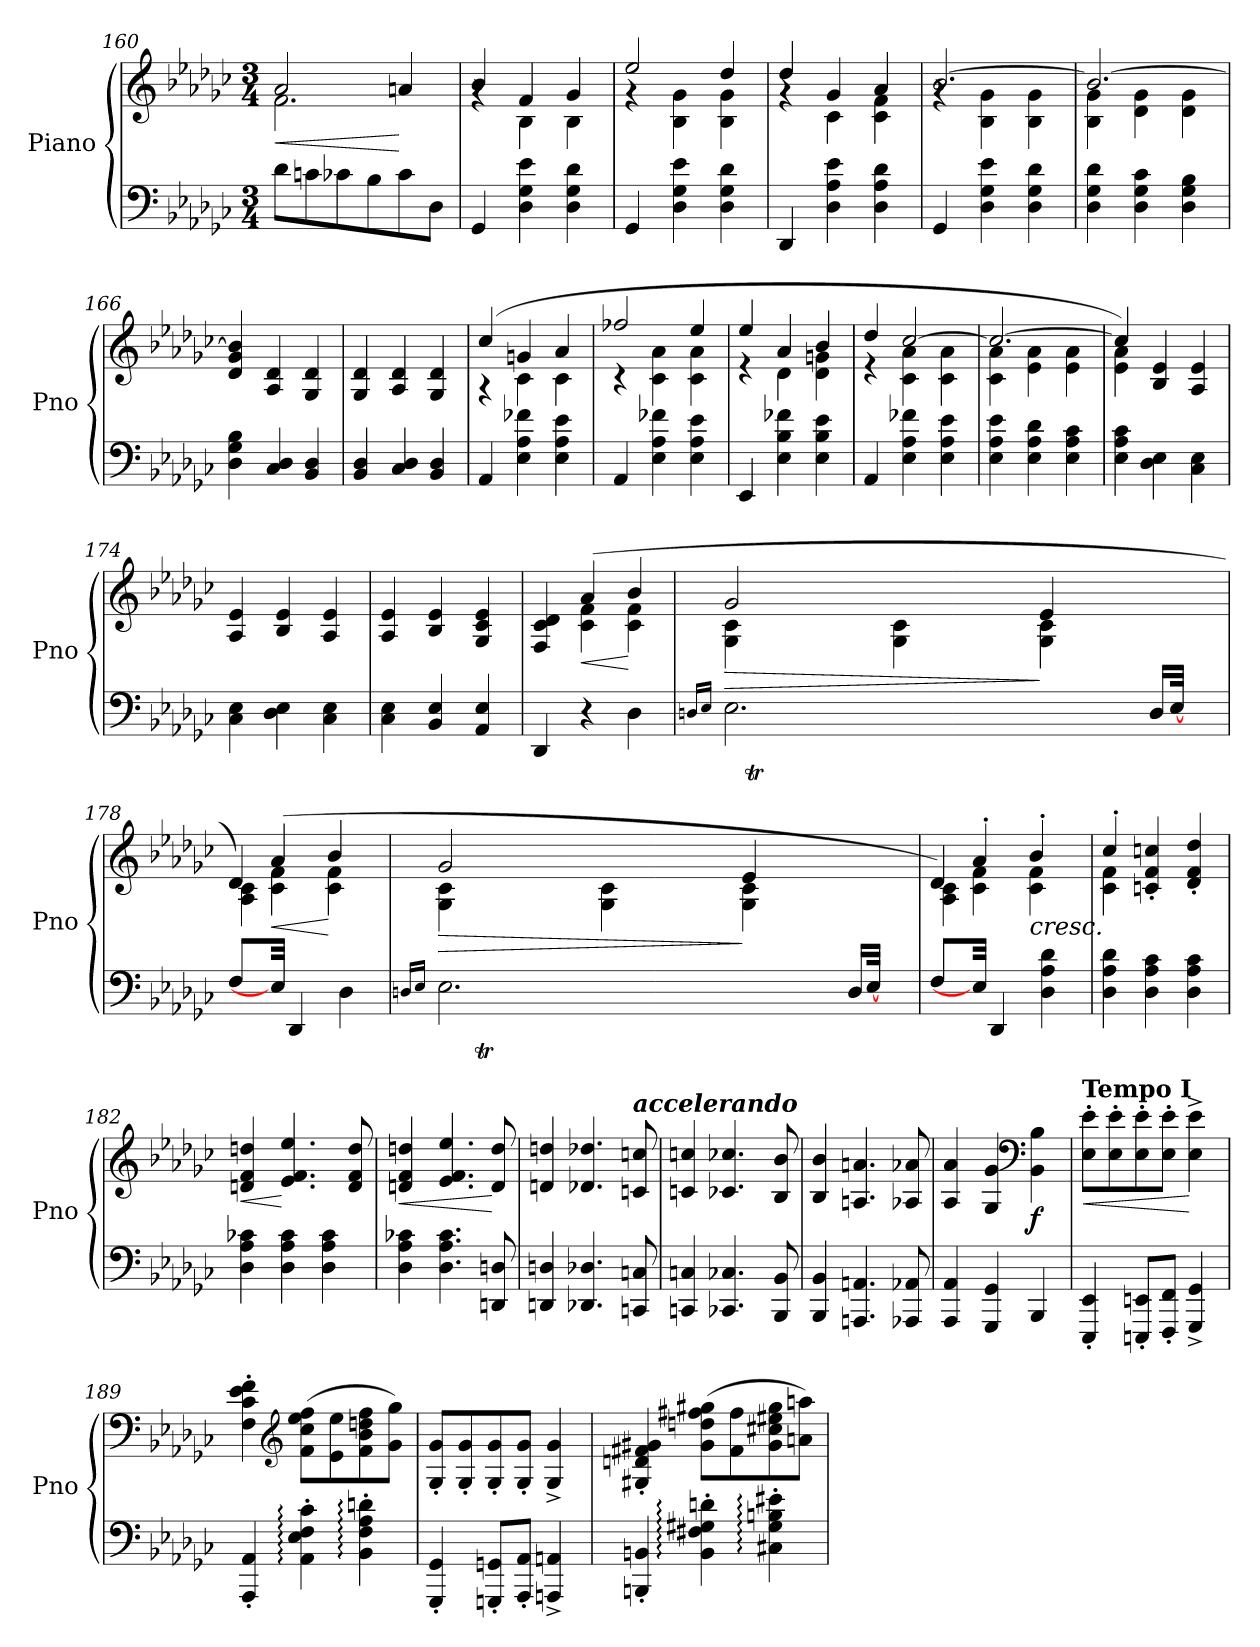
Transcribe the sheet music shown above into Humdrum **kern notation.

**kern	**kern	**dynam
*part1	*part1	*part1
*staff2	*staff1	*staff1/2
*I"Piano	*	*
*I'Pno	*	*
*clefF4	*clefG2	*
*k[b-e-a-d-g-c-]	*k[b-e-a-d-g-c-]	*
*M3/4	*M3/4	*
=160	=160	=160
!	!	!LO:HP:b
*	*^	*
8d-\L	2a-/	2.f\	<
8cn\	.	.	.
8c-X\	.	.	.
8B-\	.	.	.
8c-\	4an/	.	[
8D-\J	.	.	.
=161	=161	=161	=161
4GG-/	4b-/	4rg	.
4D-\ 4G-\ 4e-\	4f/	4B-\	.
4D-\ 4G-\ 4d-\	4g-/	4B-\	.
=162	=162	=162	=162
4GG-/	2ee-/	4rg	.
4D-\ 4G-\ 4e-\	.	4B-\ 4g-\	.
4D-\ 4G-\ 4d-\	4dd-/	4B-\ 4g-\	.
=163	=163	=163	=163
4DD-/	4dd-/	4rg	.
4D-\ 4A-\ 4e-\	4g-/	4c-\	.
4D-\ 4A-\ 4d-\	4a-/	4c-\ 4f\	.
=164	=164	=164	=164
4GG-/	[2.b-/	4rg	.
4D-\ 4G-\ 4e-\	.	4B-\ 4g-\	.
4D-\ 4G-\ 4d-\	.	4B-\ 4g-\	.
!!LO:LB:g=z	!!
=165	=165	=165	=165
4D-\ 4G-\ 4d-\	2.b-/_	4B-\ 4g-\	.
4D-\ 4G-\ 4c-\	.	4d-\ 4g-\	.
4D-\ 4G-\ 4B-\	.	4d-\ 4g-\	.
*	*v	*v	*
=166	=166	=166
4D-\ 4G-\ 4B-\	4d-/ 4g-/ 4b-/]	.
4C-/ 4D-/	4A-/ 4d-/	.
4BB-/ 4D-/	4G-/ 4d-/	.
!!LO:PB:g=z
=167	=167	=167
4BB-/ 4D-/	4G-/ 4d-/	.
4C-/ 4D-/	4A-/ 4d-/	.
4BB-/ 4D-/	4G-/ 4d-/	.
=168	=168	=168
*	*^	*
4AA-/	(>4cc-/	4r	.
4E-\ 4A-\ 4f-X\	4gn/	4c-\	.
4E-\ 4A-\ 4e-\	4a-/	4c-\	.
=169	=169	=169	=169
4AA-/	2ff-X/	4r	.
4E-\ 4A-\ 4f-X\	.	4c-\ 4a-\	.
4E-\ 4A-\ 4e-\	4ee-/	4c-\ 4a-\	.
=170	=170	=170	=170
4EE-/	4ee-/	4r	.
4E-\ 4B-\ 4f-X\	4a-/	4d-\	.
4E-\ 4B-\ 4e-\	4b-/	4d-\ 4gn\	.
=171	=171	=171	=171
4AA-/	4dd-/	4r	.
4E-\ 4A-\ 4f-X\	[2cc-/	4c-\ 4a-\	.
4E-\ 4A-\ 4e-\	.	4c-\ 4a-\	.
=172	=172	=172	=172
4E-\ 4A-\ 4e-\	2.cc-/_	4c-\ 4a-\	.
4E-\ 4A-\ 4d-\	.	4e-\ 4a-\	.
4E-\ 4A-\ 4c-\	.	4e-\ 4a-\	.
=173	=173	=173	=173
4E-\ 4A-\ 4c-\	4cc-/])	4e-\ 4a-\	.
4D-\ 4E-\	4B-/ 4e-/	2ryy	.
4C-\ 4E-\	4A-/ 4e-/	.	.
*	*v	*v	*
!!LO:LB:g=z
=174	=174	=174
4C-\ 4E-\	4A-/ 4e-/	.
4D-\ 4E-\	4B-/ 4e-/	.
4C-\ 4E-\	4A-/ 4e-/	.
=175	=175	=175
4C-\ 4E-\	4A-/ 4e-/	.
4BB-/ 4E-/	4B-/ 4e-/	.
4AA-/ 4E-/	4G-/ 4c-/ 4e-/	.
!!LO:LB:g=z
=176	=176	=176
*	*^	*
4DD-/	4F/ 4c-/ 4d-/	4ryy	.
!	!	!	!LO:HP:b
4r	(>4a-/	4c-\ 4f\	<
4D-\	4b-/	4c-\ 4f\	[
=177	=177	=177	=177
16qDn/LL	.	.	.
16qE-/JJ	.	.	.
*^	*	*	*
!	!	!	!	!LO:HP:b
2.E-\	32DtLLLyy	2g-/	4G-\ 4c-\	>
.	32E-yy	.	.	.
.	32Fyy	.	.	.
.	32E-yy	.	.	.
.	32Fyy	.	.	.
.	32E-yy	.	.	.
.	32Fyy	.	.	.
.	32E-JJJyy	.	.	.
.	32FLLLyy	.	4G-\ 4c-\	.
.	32E-yy	.	.	.
.	32Fyy	.	.	.
.	32E-yy	.	.	.
.	32Fyy	.	.	.
.	32E-yy	.	.	.
.	32Fyy	.	.	.
.	32E-JJJyy	.	.	.
.	32FLLLyy	4e-/	4G-\ 4c-\	]
.	32E-yy	.	.	.
.	32Fyy	.	.	.
.	32E-yy	.	.	.
.	32Fyy	.	.	.
.	32E-JJJyy	.	.	.
.	16D/LL	.	.	.
16ryy	[32E-/JJ	16ryy	32ryy	.
.	8ryy	.	8ryy	.
16ryy	.	16ryy	.	.
32ryy	.	32ryy	.	.
*v	*v	*	*	*
=178	=178	=178	=178
4F\	4d-/)	4A-\ 4c-\	.
!	!	!	!LO:HP:b
32E-/JJ]	(>4a-/	4c-\ 4f\	<
4DD-/	.	.	.
.	4b-/	4c-\ 4f\	[
4D-\	.	.	.
.	32ryy	32ryy	.
!!LO:LB:g=z	!!
=179	=179	=179	=179
16qDn/LL	.	.	.
16qE-/JJ	.	.	.
*^	*	*	*
!	!	!	!	!LO:HP:b
2.E-\	32DLLLyy	2g-/	4G-\ 4c-\	>
.	32E-Tyy	.	.	.
.	32Fyy	.	.	.
.	32E-yy	.	.	.
.	32Fyy	.	.	.
.	32E-yy	.	.	.
.	32Fyy	.	.	.
.	32E-JJJyy	.	.	.
.	32FLLLyy	.	4G-\ 4c-\	.
.	32E-yy	.	.	.
.	32Fyy	.	.	.
.	32E-yy	.	.	.
.	32Fyy	.	.	.
.	32E-yy	.	.	.
.	32Fyy	.	.	.
.	32E-JJJyy	.	.	.
.	32FLLLyy	4e-/	4G-\ 4c-\	]
.	32E-yy	.	.	.
.	32Fyy	.	.	.
.	32E-yy	.	.	.
.	32Fyy	.	.	.
.	32E-JJJyy	.	.	.
.	16D/LL	.	.	.
16ryy	[32E-/JJ	16ryy	32ryy	.
.	8ryy	.	8ryy	.
16ryy	.	16ryy	.	.
32ryy	.	32ryy	.	.
*v	*v	*	*	*
=180	=180	=180	=180
4F\	4d-/)	4A-\ 4c-\	.
32E-/JJ]	4a-'/	4c-\ 4f\	.
4DD-/	.	.	.
!	!	!	!LO:HP:b
.	4b-'/	4c-\ 4f\	<
4D-\ 4A-\ 4d-\	.	.	.
.	32ryy	32ryy	.
=181	=181	=181	=181
4D-\ 4A-\ 4d-\	4cc-'/	4c-\ 4f\	.
4D-\ 4A-\ 4c-\	4cn/' 4f/' 4ccn/'	2ryy	.
4D-\ 4A-\ 4c-\	4d-/' 4f/' 4dd-/'	.	.
*	*v	*v	*
=182	=182	=182
!	!	!LO:HP:b
4D-\ 4A-\ 4c-X\	4dn/ 4f/ 4ddn/	<
4D-\ 4A-\ 4c-\	4.e-/ 4.f/ 4.ee-/	[
4D-\ 4A-\ 4c-\	.	.
.	8d/ 8f/ 8dd/	[
!!LO:LB:g=z
=183	=183	=183
!	!	!LO:HP:b
4D-\ 4A-\ 4c-X\	4dn/ 4f/ 4ddn/	<
4.D-\ 4.A-\ 4.c-\	4.e-/ 4.f/ 4.ee-/	.
8DDn/ 8Dn/	8d/ 8dd/	[
!!LO:PB:g=z
=184	=184	=184
!	!	!LO:DY:b
4DDn/ 4Dn/	4dn/ 4ddn/	other-dynamics
4.DD-X/ 4.D-X/	4.d-X/ 4.dd-X/	.
!	!LO:TX:a:Bi:t=accelerando	!
8CCn/ 8Cn/	8cn/ 8ccn/	.
=185	=185	=185
4CCn/ 4Cn/	4cn/ 4ccn/	.
4.CC-X/ 4.C-X/	4.c-X/ 4.cc-X/	.
8BBB-/ 8BB-/	8B-/ 8b-/	.
=186	=186	=186
4BBB-/ 4BB-/	4B-/ 4b-/	.
4.AAAn/ 4.AAn/	4.An/ 4.an/	.
8AAA-X/ 8AA-X/	8A-X/ 8a-X/	.
=187	=187	=187
4AAA-/ 4AA-/	4A-/ 4a-/	.
4GGG-/ 4GG-/	4G-/ 4g-/	.
*	*clefF4	*
!	!	!LO:DY:b
4BBB-/	4BB-\ 4B-\	f
=188	=188	=188
!	!LO:TX:a:B:t=Tempo I	!
!	!	!LO:HP:b
4EEE-/' 4EE-/'	8E-\' 8e-\'L	<
.	8E-\' 8e-\'	.
8EEEn/' 8EEn/'L	8E-\' 8e-\'	.
8FFF/' 8FF/'J	8E-\' 8e-\'J	.
4GGG-/^ 4GG-/^	4E-\^ 4e-\^	[
!!LO:PB:g=z
=189	=189	=189
4AAA-/' 4AA-/'	4F\' 4c-\' 4e-\' 4f\'	.
*	*clefG2	*
4AA-\:' 4E-\:' 4F\:' 4c-\:'	(>8f\ 8cc-\ 8ee-\ 8ff\L	.
.	8e-\ 8ee-\	.
4BB-\:' 4F\:' 4A-\:' 4dn\:'	8f\ 8b-\ 8ddn\ 8ff\	.
.	8g-\ 8gg-\J)	.
!!LO:PB:g=z
=190	=190	=190
4GGG-/' 4GG-/'	8G-/' 8g-/'L	.
.	8G-/' 8g-/'	.
8GGGn/' 8GGn/'L	8G-/' 8g-/'	.
8AAA-/' 8AA-/'J	8G-/' 8g-/'J	.
4AAAn/^ 4AAn/^	4G-/^ 4g-/^	.
=191	=191	=191
4BBBn/' 4BBn/'	4G#X/' 4dn/' 4f#X/' 4g#X/'	.
4BB\:' 4F#X\:' 4G#X\:' 4dn\:'	(>8g#\ 8ddn\ 8ff#X\ 8gg#X\L	.
.	8f#\ 8ff#\	.
4C#X\:' 4G#\:' 4Bn\:' 4e#X\:'	8g#\ 8cc#X\ 8ee#X\ 8gg#\	.
.	8an\ 8aan\J)	.
=	=	=
*-	*-	*-
